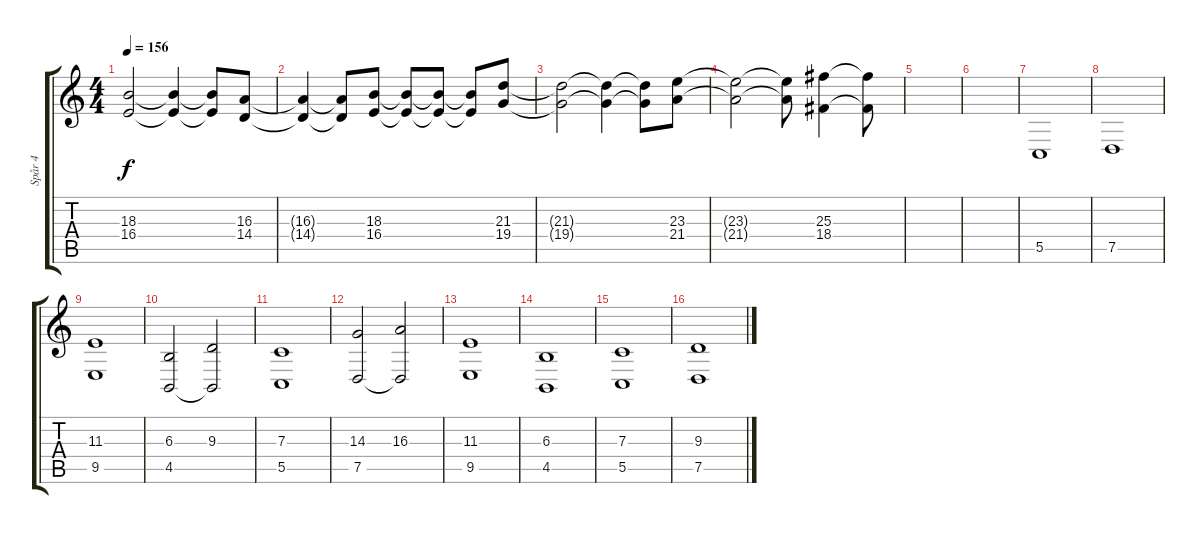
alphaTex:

\track ("Spår 4" "Spår 4") {instrument stringensemble1}
\staff {score tabs}
\tuning (D4 A3 F3 C3 G2 C2) {hide}
\ts (4 4)
\tempo 156
\clef g2
\ks c
(18.3 16.4).2{dy f} (18.3{t} 16.4{t}).4 (18.3{t} 16.4{t}).8 (16.3 14.4).8 |
(16.3{t} 14.4{t}).4 (16.3{t} 14.4{t}).8 (18.3 16.4).8 (18.3{t} 16.4{t}).8 (18.3{t} 16.4{t}).8 (18.3{t} 16.4{t}).8 (21.3 19.4).8 |
(21.3{t} 19.4{t}).2 (21.3{t} 19.4{t}).4 (21.3{t} 19.4{t}).8 (23.3 21.4).8 |
(23.3{t} 21.4{t}).2 (23.3{t} 21.4{t}).8 (25.3 18.4).4 (25.3{t} 18.4{t}).8 |
|
|
5.5.1 |
7.5.1 |
(11.3 9.5).1 |
(6.3 4.5).2 (9.3 4.5{t}).2 |
(7.3 5.5).1 |
(14.3 7.5).2 (16.3 7.5{t}).2 |
(11.3 9.5).1 |
(6.3 4.5).1 |
(7.3 5.5).1 |
(9.3 7.5).1
